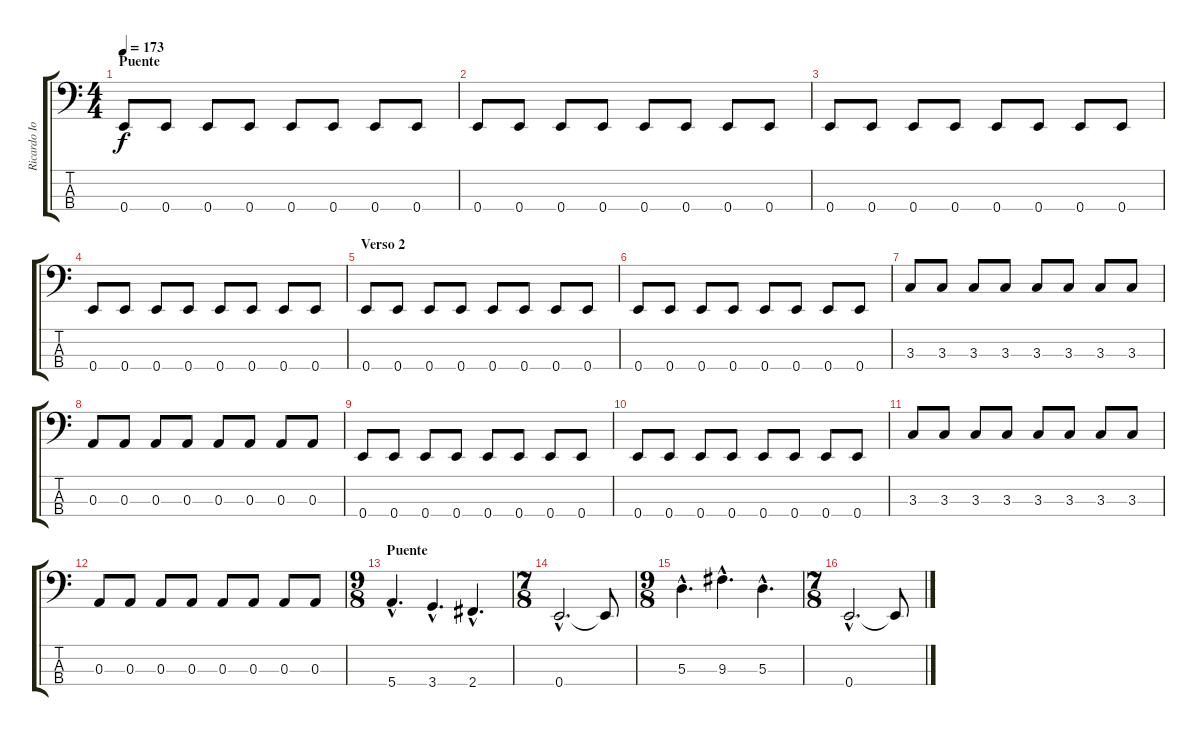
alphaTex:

\track ("Ricardo Iorio (Bajo)" "Ricardo Io") {instrument electricbassfinger}
\staff {score tabs}
\tuning (G2 D2 A1 E1) {hide}
\ts (4 4)
\section ("" "Puente")
\tempo 173
\clef f4
\ks c
0.4.8{dy f} 0.4.8 0.4.8 0.4.8 0.4.8 0.4.8 0.4.8 0.4.8 |
0.4.8 0.4.8 0.4.8 0.4.8 0.4.8 0.4.8 0.4.8 0.4.8 |
0.4.8 0.4.8 0.4.8 0.4.8 0.4.8 0.4.8 0.4.8 0.4.8 |
0.4.8 0.4.8 0.4.8 0.4.8 0.4.8 0.4.8 0.4.8 0.4.8 |
\section ("" "Verso 2")
0.4.8 0.4.8 0.4.8 0.4.8 0.4.8 0.4.8 0.4.8 0.4.8 |
0.4.8 0.4.8 0.4.8 0.4.8 0.4.8 0.4.8 0.4.8 0.4.8 |
3.3.8 3.3.8 3.3.8 3.3.8 3.3.8 3.3.8 3.3.8 3.3.8 |
0.3.8 0.3.8 0.3.8 0.3.8 0.3.8 0.3.8 0.3.8 0.3.8 |
0.4.8 0.4.8 0.4.8 0.4.8 0.4.8 0.4.8 0.4.8 0.4.8 |
0.4.8 0.4.8 0.4.8 0.4.8 0.4.8 0.4.8 0.4.8 0.4.8 |
3.3.8 3.3.8 3.3.8 3.3.8 3.3.8 3.3.8 3.3.8 3.3.8 |
0.3.8 0.3.8 0.3.8 0.3.8 0.3.8 0.3.8 0.3.8 0.3.8 |
\ts (9 8)
\section ("" "Puente")
5.4{hac}.4{d} 3.4{hac}.4{d} 2.4{hac}.4{d} |
\ts (7 8)
0.4{hac}.2{d} 0.4{t}.8 |
\ts (9 8)
5.3{hac}.4{d} 9.3{hac}.4{d} 5.3{hac}.4{d} |
\ts (7 8)
0.4{hac}.2{d} 0.4{t}.8
